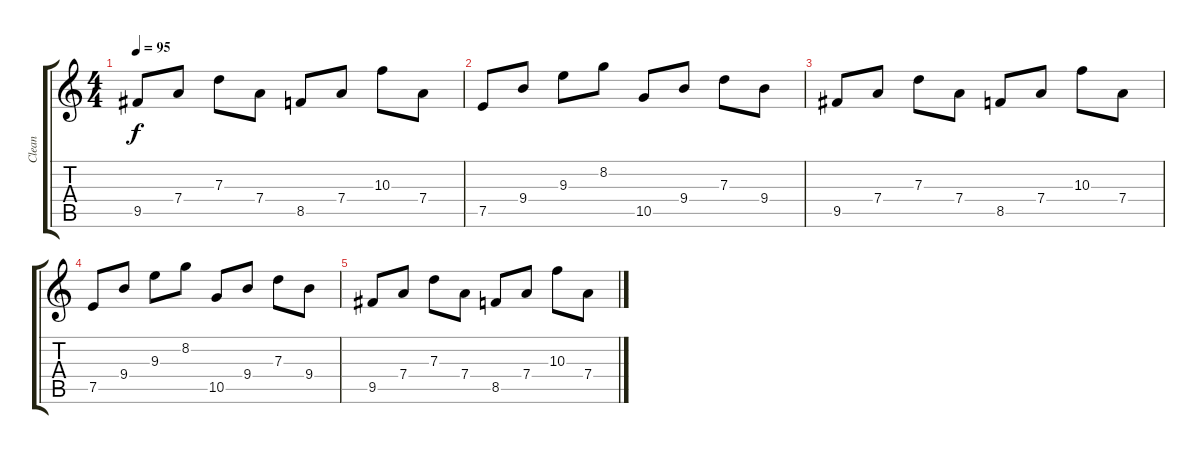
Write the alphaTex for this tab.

\track ("Clean" "Clean") {instrument electricguitarclean}
\staff {score tabs}
\tuning (E4 B3 G3 D3 A2 E2) {hide}
\ts (4 4)
\tempo 95
\clef g2
\ks c
9.5.8{dy f} 7.4.8 7.3.8 7.4.8 8.5.8 7.4.8 10.3.8 7.4.8 |
7.5.8 9.4.8 9.3.8 8.2.8 10.5.8 9.4.8 7.3.8 9.4.8 |
9.5.8 7.4.8 7.3.8 7.4.8 8.5.8 7.4.8 10.3.8 7.4.8 |
7.5.8 9.4.8 9.3.8 8.2.8 10.5.8 9.4.8 7.3.8 9.4.8 |
9.5.8 7.4.8 7.3.8 7.4.8 8.5.8 7.4.8 10.3.8 7.4.8
